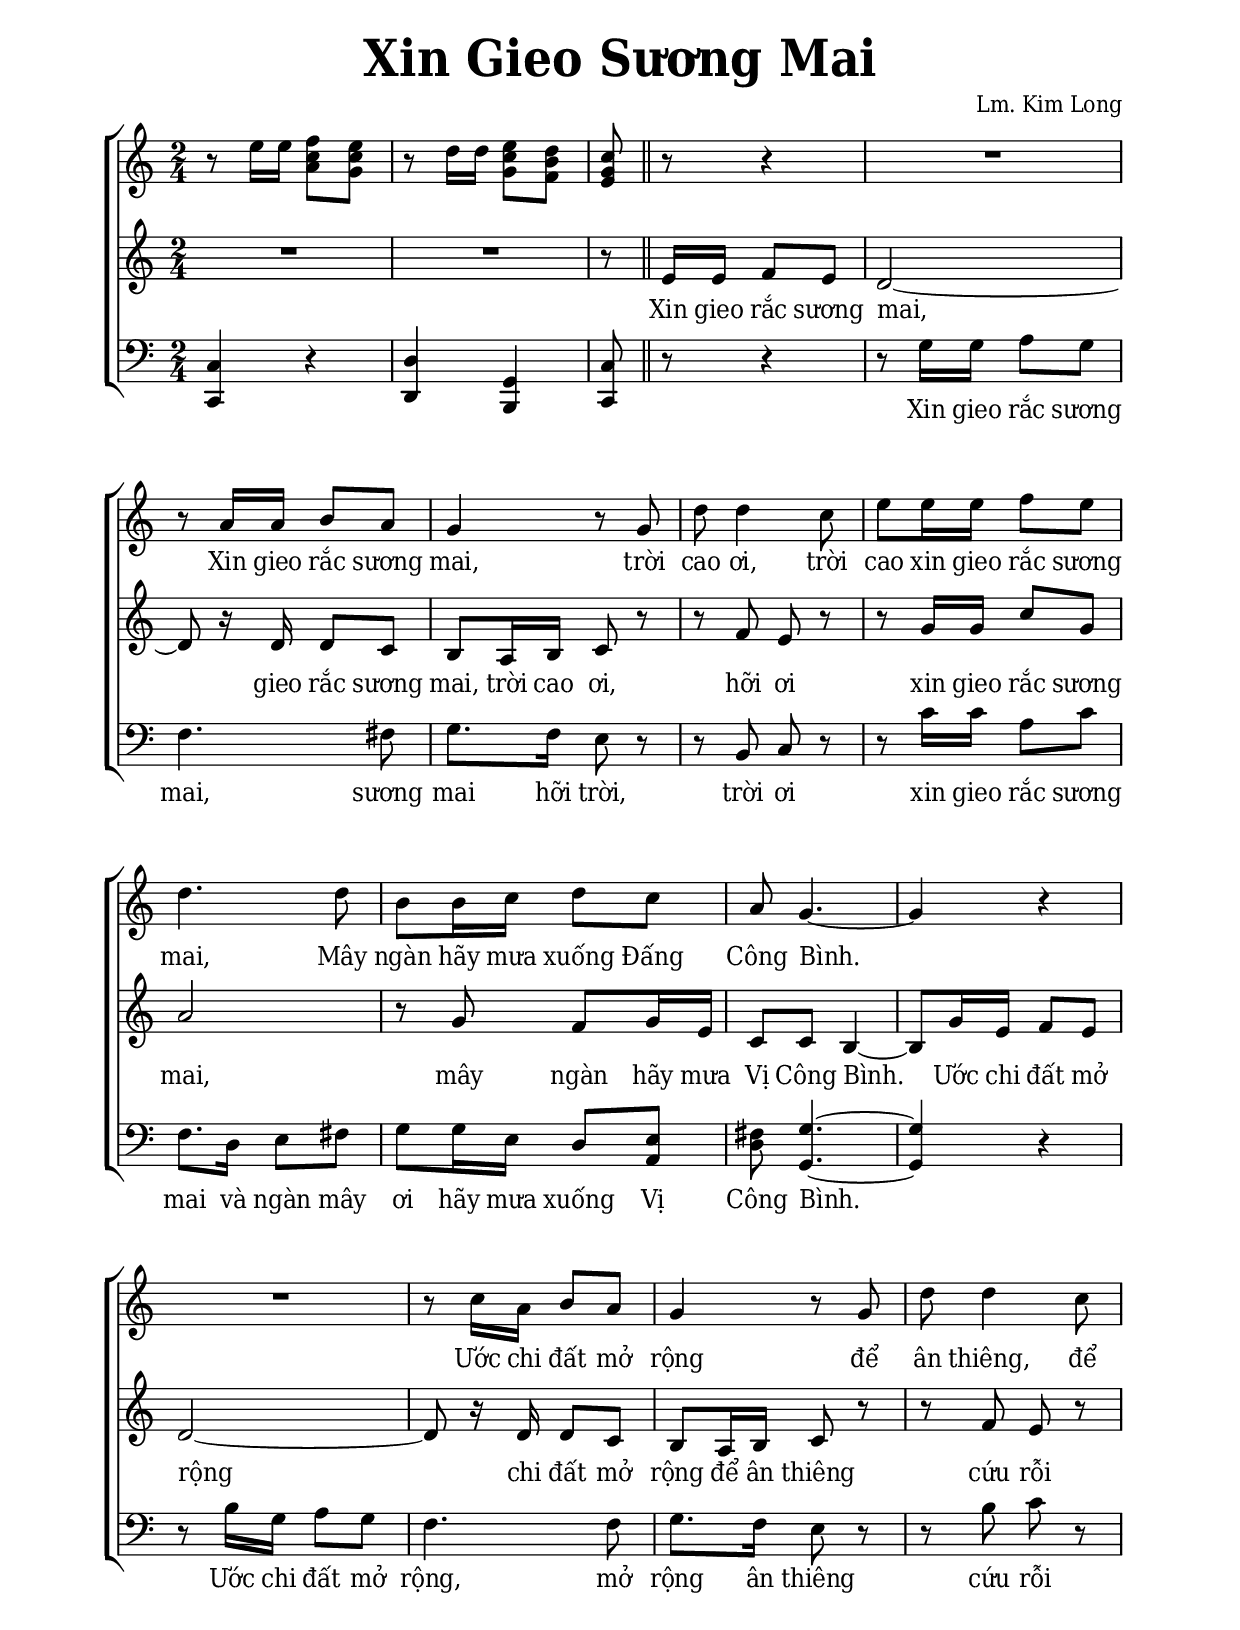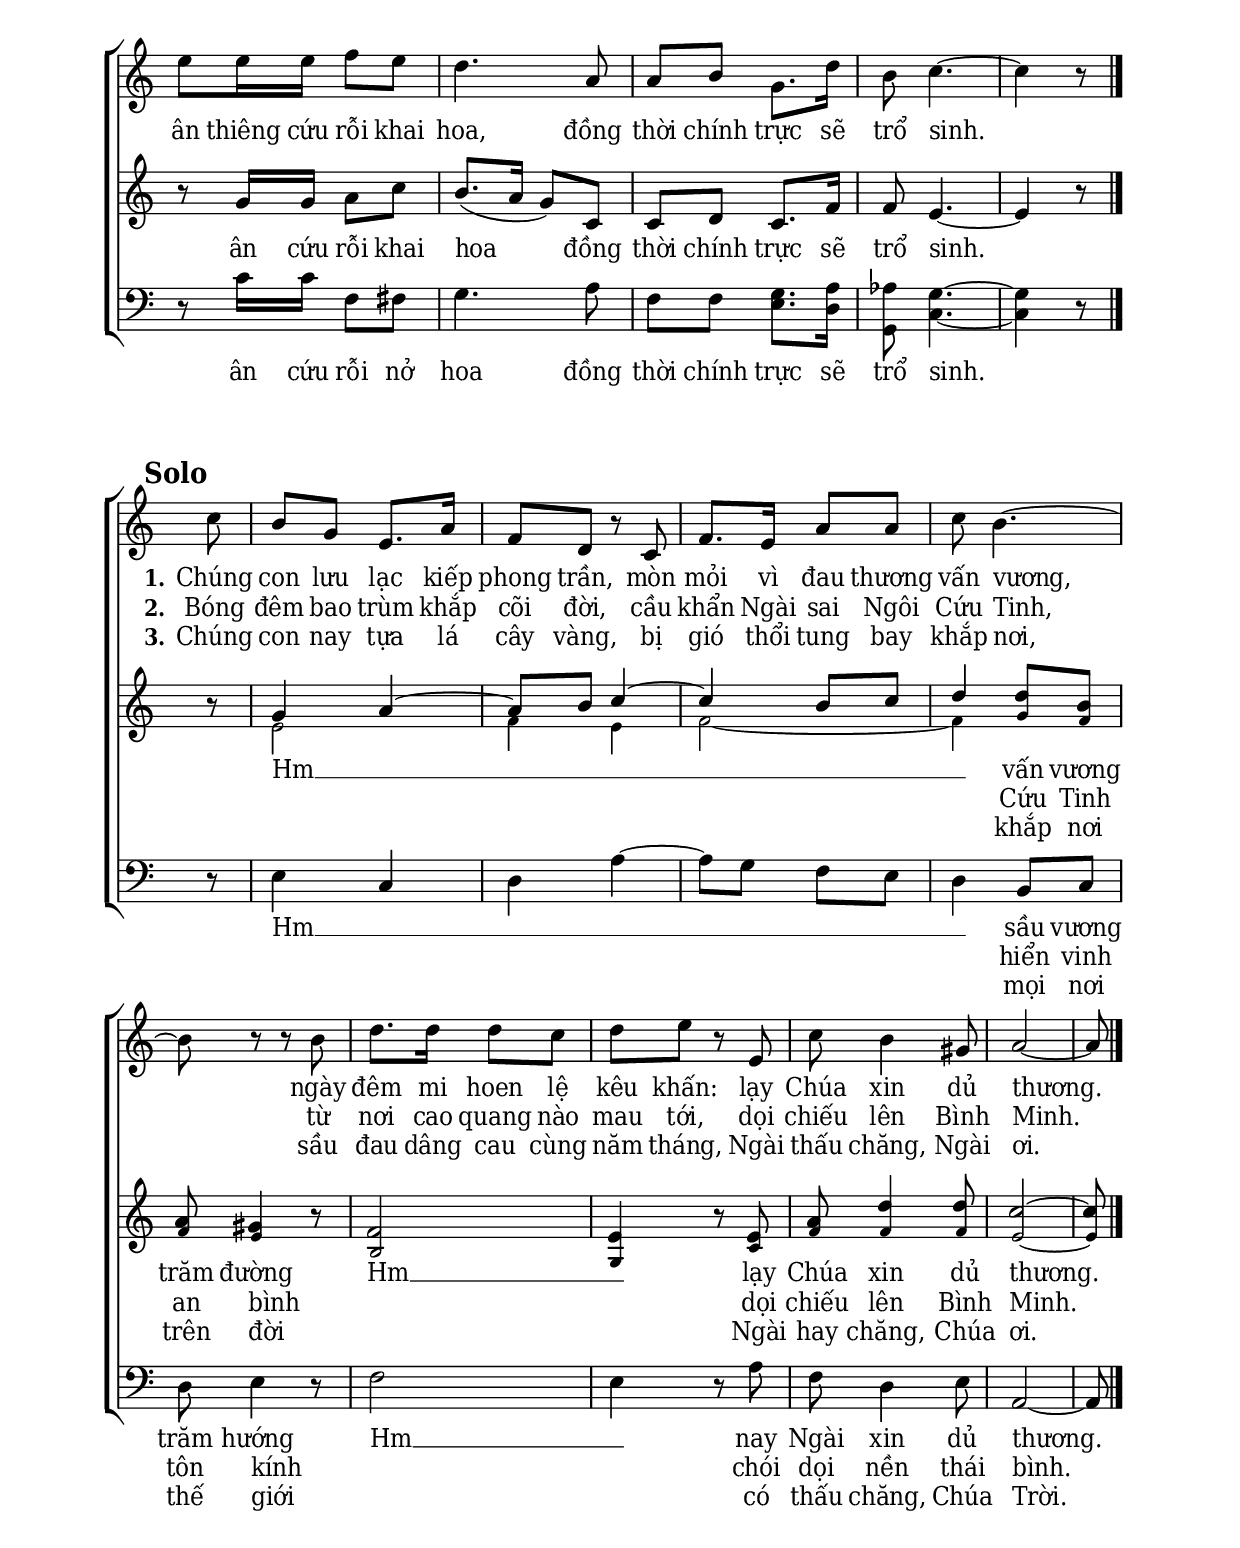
% Cài đặt chung
\version "2.22.1"
\include "english.ly"

\header {
  title = \markup { \fontsize #3 "Xin Gieo Sương Mai" }
  composer = "Lm. Kim Long"
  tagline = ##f
}

% Nhạc
nhacDiepKhucSop = \relative c'' {
  r8 e16 e <f c a>8 <e c g> |
  r d16 d <e c g>8 <d b f> |
  <c g e> \bar "||"
  r r4 |
  R2
  r8 a16 a b8 a |
  g4 r8 g |
  d' d4 c8 |
  e e16 e f8 e |
  d4. d8 |
  b b16 c d8 c |
  a g4. ~ |
  g4 r |
  R2
  r8 c16 a b8 a |
  g4 r8 g |
  d' d4 c8 |
  e e16 e f8 e |
  d4. a8 |
  a b g8. d'16 |
  b8 c4. ~ |
  c4 r8 \bar "|."
}

nhacDiepKhucAlto = \relative c' {
  R2*2
  r8 e16 e f8 e |
  d2 ~ |
  d8 r16 d d8 c |
  b a16 b c8 r |
  r f e r |
  r g16 g c8 g |
  a2 |
  r8 g f g16 e |
  c8 c b4 ~ |
  b8 g'16 e f8 e |
  d2 ~ |
  d8 r16 d d8 c |
  b a16 b c8 r |
  r f e r |
  r g16 g a8 c |
  b8. (a16 g8) c, |
  c d c8. f16 |
  f8 e4. ~ |
  e4 r8
}

nhacDiepKhucBas = \relative c {
  <c c,>4 r <d d,> <g, b,> |
  <c c,>8 r r4 |
  r8 g'16 g a8 g |
  f4. fs8 |
  g8. f16 e8 r |
  r b c r |
  r c'16 c a8 c |
  f,8. d16 e8 fs |
  g g16 e d8 <e a,> |
  <fs d> <g g,>4. ~ |
  <g g,>4 r |
  r8 b16 g a8 g |
  f4. f8 |
  g8. f16 e8 r |
  r b' c r |
  r c16 c f,8 fs |
  g4. a8 |
  f f <g e>8. <a d,>16 |
  <af g,>8 <g c,>4. ~ |
  <g c,>4 r8
}

nhacPhienKhucSop = \relative c'' {
  \partial 8
  c
  ^\markup { \halign #1 \fontsize #2 \bold "Solo" }
  |
  b g e8. a16 |
  f8 d r c |
  f8. e16 a8 a |
  c b4. ~ |
  b8 r r b |
  d8. d16 d8 c |
  d e r e, |
  c' b4 gs8 |
  a2 ~ |
  a8 \bar "|."
}

nhacPhienKhucAlto = \relative c'' {
  r8
  g4 a ~ |
  a8 b c4 ~ |
  c b8 c |
  d4 d8 b |
  a gs4 r8 |
  f2 |
  e4 r8 e |
  a d4 d8 |
  c2 ~ |
  c8
}

nhacPhienKhucTenor = \relative c' {
  r8
  e2 |
  f4 e |
  f2 ~ |
  f4 g8 f |
  f e4 r8 |
  b2 |
  g4 r8 c |
  f f4 f8 |
  e2 ~ |
  e8
}

nhacPhienKhucBas = \relative c {
  r8
  e4 c |
  d a' ~ |
  a8 g f e |
  d4 b8 c |
  d8 e4 r8 |
  f2 |
  e4 r8 a |
  f d4 e8 |
  a,2 ~ |
  a8
}

% Lời
loiDiepKhucSop = \lyricmode {
  \repeat unfold 9 { _ }
  Xin gieo rắc sương mai, trời cao ơi,
  trời cao xin gieo rắc sương mai,
  Mây ngàn hãy mưa xuống Đấng Công Bình.
  Ước chi đất mở rộng để ân thiêng,
  để ân thiêng cứu rỗi khai hoa,
  đồng thời chính trực sẽ trổ sinh.
}

loiDiepKhucAlto = \lyricmode {
  Xin gieo rắc sương mai, gieo rắc sương mai,
  trời cao ơi, hỡi ơi xin gieo rắc sương mai,
  mây ngàn hãy mưa Vị Công Bình.
  Ước chi đất mở rộng chi đất mở rộng
  để ân thiêng cứu rỗi
  ân cứu rỗi khai hoa
  đồng thời chính trực sẽ trổ sinh.
}

loiDiepKhucBas = \lyricmode {
  \repeat unfold 4 { _ }
  Xin gieo rắc sương mai,
  sương mai hỡi trời,
  trời ơi xin gieo rắc sương mai
  và ngàn mây ơi hãy mưa xuống Vị Công Bình.
  Ước chi đất mở rộng, mở rộng ân thiêng cứu rỗi
  ân cứu rỗi nở hoa đồng thời chính trực sẽ trổ sinh.
}

loiPhienKhucSopMot = \lyricmode {
  \set stanza = #"1."
  Chúng con lưu lạc kiếp phong trần,
  mòn mỏi vì đau thương vấn vương,
  ngày đêm mi hoen lệ kêu khấn:
  lạy Chúa xin dủ thương.
}

loiPhienKhucSopHai = \lyricmode {
  \set stanza = #"2."
  Bóng đêm bao trùm khắp cõi đời,
  cầu khẩn Ngài sai Ngôi Cứu Tinh,
  từ nơi cao quang nào mau tới,
  dọi chiếu lên Bình Minh.
}

loiPhienKhucSopBa = \lyricmode {
  \set stanza = #"3."
  Chúng con nay tựa lá cây vàng,
  bị gió thổi tung bay khắp nơi,
  sầu đau dâng cau cùng năm tháng,
  Ngài thấu chăng, Ngài ơi.
}

loiPhienKhucAltoMot = \lyricmode {
  Hm __ \repeat unfold 6 { _ }
  vấn vương trăm đường
  Hm __ _ lạy Chúa xin dủ thương.
}

loiPhienKhucAltoHai = \lyricmode {
  \repeat unfold 7 { _ }
  Cứu Tinh an bình
  _ _ dọi chiếu lên Bình Minh.
}

loiPhienKhucAltoBa = \lyricmode {
  \repeat unfold 7 { _ }
  khắp nơi trên đời
  _ _ Ngài hay chăng, Chúa ơi.
}

loiPhienKhucBasMot = \lyricmode {
  Hm __ \repeat unfold 7 { _ }
  sầu vương trăm hướng
  Hm __ _ nay Ngài xin dủ thương.
}

loiPhienKhucBasHai = \lyricmode {
  \repeat unfold 8 { _ }
  hiển vinh tôn kính
  _ _ chói dọi nền thái bình.
}

loiPhienKhucBasBa = \lyricmode {
  \repeat unfold 8 { _ }
  mọi nơi thế giới
  _ _ có thấu chăng, Chúa Trời.
}


% Dàn trang
\paper {
  #(set-paper-size "a4")
  top-margin = 15\mm
  bottom-margin = 15\mm
  left-margin = 20\mm
  right-margin = 20\mm
  indent = #0
  #(define fonts
    (make-pango-font-tree
      "Deja Vu Serif Condensed"
      "Deja Vu Serif Condensed"
      "Deja Vu Serif Condensed"
      (/ 20 20)))
  print-page-number = #f
  page-count = #2
  %systems-per-page = 5
}

TongNhip = {
  \key c \major \time 2/4
  \set Timing.beamExceptions = #'()
  \set Timing.baseMoment = #(ly:make-moment 1/4)
}

% Đổi kích thước nốt cho bè phụ
notBePhu =
#(define-music-function (font-size music) (number? ly:music?)
   (for-some-music
     (lambda (m)
       (if (music-is-of-type? m 'rhythmic-event)
           (begin
             (set! (ly:music-property m 'tweaks)
                   (cons `(font-size . ,font-size)
                         (ly:music-property m 'tweaks)))
             #t)
           #f))
     music)
   music)

\score {
  \new ChoirStaff <<
    \new Staff <<
      \new Voice = "beSop" {
        \clef treble \TongNhip \nhacDiepKhucSop
      }
      \new Lyrics \lyricsto beSop \loiDiepKhucSop
    >>
    \new Staff <<
      \new Voice = "beAlto" {
        \clef treble \TongNhip \nhacDiepKhucAlto
      }
      \new Lyrics \lyricsto beAlto \loiDiepKhucAlto
    >>
    \new Staff <<
        \clef "bass"
        \new Voice = beBas {
          \TongNhip \nhacDiepKhucBas
        }
      \new Lyrics \lyricsto beBas \loiDiepKhucBas
    >>
  >>
  \layout {
    \override Lyrics.LyricSpace.minimum-distance = #0.6
    \override Score.BarNumber.break-visibility = ##(#f #f #f)
    \override Score.SpacingSpanner.uniform-stretching = ##t
  }
}

\score {
  \new ChoirStaff <<
    \new Staff <<
      \new Voice = "beSop" {
        \clef treble \TongNhip \nhacPhienKhucSop
      }
      \new Lyrics \lyricsto beSop \loiPhienKhucSopMot
      \new Lyrics \lyricsto beSop \loiPhienKhucSopHai
      \new Lyrics \lyricsto beSop \loiPhienKhucSopBa
    >>
    \new Staff \with {
        \consists "Merge_rests_engraver"
        printPartCombineTexts = ##f
      }
      <<
      \new Voice \TongNhip \partCombine 
        \nhacPhienKhucAlto
        \notBePhu -2 { \nhacPhienKhucTenor }
      \new NullVoice = beAlto \nhacPhienKhucAlto
      \new Lyrics \lyricsto beAlto \loiPhienKhucAltoMot
      \new Lyrics \lyricsto beAlto \loiPhienKhucAltoHai
      \new Lyrics \lyricsto beAlto \loiPhienKhucAltoBa
      >>
    \new Staff <<
        \clef "bass"
        \new Voice = beBas {
          \TongNhip \nhacPhienKhucBas
        }
      \new Lyrics \lyricsto beBas \loiPhienKhucBasMot
      \new Lyrics \lyricsto beBas \loiPhienKhucBasHai
      \new Lyrics \lyricsto beBas \loiPhienKhucBasBa
    >>
  >>
  \layout {
    \override Staff.TimeSignature.transparent = ##t
    \override Lyrics.LyricSpace.minimum-distance = #0.5
    \override Score.BarNumber.break-visibility = ##(#f #f #f)
    \override Score.SpacingSpanner.uniform-stretching = ##t
  }
}
